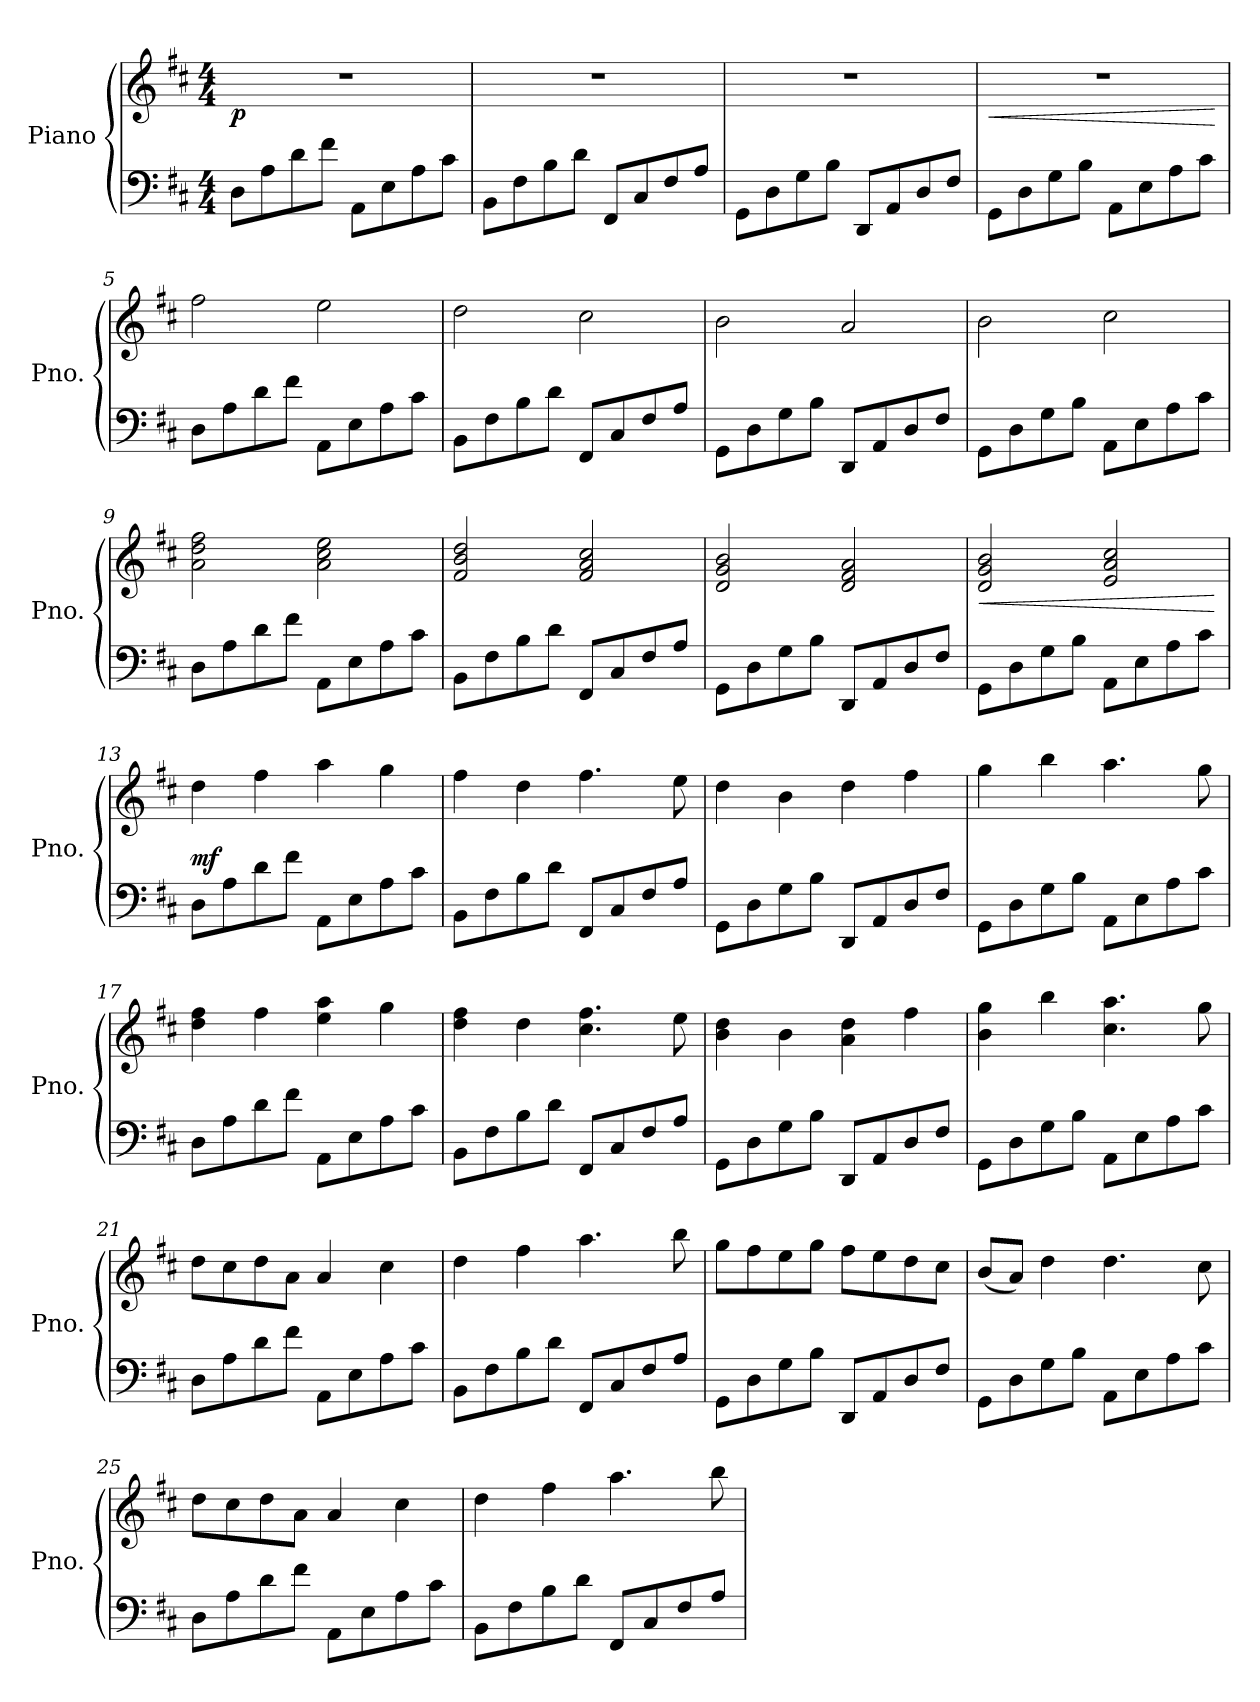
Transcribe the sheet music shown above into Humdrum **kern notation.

**kern	**kern	**dynam
*part1	*part1	*part1
*staff2	*staff1	*staff1/2
*I"Piano	*	*
*I'Pno.	*	*
*clefF4	*clefG2	*
*k[f#c#]	*k[f#c#]	*
*M4/4	*M4/4	*
*MM100	*MM100	*
=1	=1	=1
!	!	!LO:DY:b
8D\L	1r	p
8A<\	.	.
8d\	.	.
8f#\J	.	.
8AA\L	.	.
8E<\	.	.
8A\	.	.
8c#\J	.	.
=2	=2	=2
8BB\L	1r	.
8F#<\	.	.
8B\	.	.
8d\J	.	.
8FF#/L	.	.
8C#</	.	.
8F#</	.	.
8A</J	.	.
=3	=3	=3
8GG\L	1r	.
8D<\	.	.
8G\	.	.
8B\J	.	.
8DD/L	.	.
8AA</	.	.
8D/	.	.
8F#/J	.	.
=4	=4	=4
!	!	!LO:HP:b
8GG\L	1r	<
8D<\	.	.
8G\	.	.
8B\J	.	.
8AA\L	.	.
8E<\	.	.
8A\	.	.
8c#\J	.	.
.	.	[
=5	=5	=5
!	!	!LO:DY:a=2
8D\L	2ff#\	other-dynamics
8A\	.	.
8d\	.	.
8f#\J	.	.
8AA\L	2ee\	.
8E\	.	.
8A\	.	.
8c#\J	.	.
=6	=6	=6
8BB\L	2dd\	.
8F#\	.	.
8B\	.	.
8d\J	.	.
8FF#/L	2cc#\	.
8C#/	.	.
8F#/	.	.
8A/J	.	.
=7	=7	=7
8GG\L	2b\	.
8D\	.	.
8G\	.	.
8B\J	.	.
8DD/L	2a/	.
8AA/	.	.
8D/	.	.
8F#/J	.	.
=8	=8	=8
8GG\L	2b\	.
8D\	.	.
8G\	.	.
8B\J	.	.
8AA\L	2cc#\	.
8E\	.	.
8A\	.	.
8c#\J	.	.
=9	=9	=9
8D\L	2a\ 2dd\ 2ff#\	.
8A\	.	.
8d\	.	.
8f#\J	.	.
8AA\L	2a\ 2cc#\ 2ee\	.
8E\	.	.
8A\	.	.
8c#\J	.	.
=10	=10	=10
8BB\L	2f#/ 2b/ 2dd/	.
8F#\	.	.
8B\	.	.
8d\J	.	.
8FF#/L	2f#/ 2a/ 2cc#/	.
8C#/	.	.
8F#/	.	.
8A/J	.	.
=11	=11	=11
8GG\L	2d/ 2g/ 2b/	.
8D\	.	.
8G\	.	.
8B\J	.	.
8DD/L	2d/ 2f#/ 2a/	.
8AA/	.	.
8D/	.	.
8F#/J	.	.
=12	=12	=12
!	!	!LO:HP:b
8GG\L	2d/ 2g/ 2b/	<
8D\	.	.
8G\	.	.
8B\J	.	.
8AA\L	2e/ 2a/ 2cc#/	.
8E\	.	.
8A\	.	.
8c#\J	.	.
.	.	[
=13	=13	=13
!	!	!LO:DY:a=2
8D\L	4dd\	mf
8A\	.	.
8d\	4ff#\	.
8f#\J	.	.
8AA\L	4aa\	.
8E\	.	.
8A\	4gg\	.
8c#\J	.	.
=14	=14	=14
8BB\L	4ff#\	.
8F#\	.	.
8B\	4dd\	.
8d\J	.	.
8FF#/L	4.ff#\	.
8C#/	.	.
8F#/	.	.
8A/J	8ee\	.
=15	=15	=15
8GG\L	4dd\	.
8D\	.	.
8G\	4b\	.
8B\J	.	.
8DD/L	4dd\	.
8AA/	.	.
8D/	4ff#\	.
8F#/J	.	.
=16	=16	=16
8GG\L	4gg\	.
8D\	.	.
8G\	4bb\	.
8B\J	.	.
8AA\L	4.aa\	.
8E\	.	.
8A\	.	.
8c#\J	8gg\	.
=17	=17	=17
8D\L	4dd\ 4ff#\	.
8A\	.	.
8d\	4ff#\	.
8f#\J	.	.
8AA\L	4ee\ 4aa\	.
8E\	.	.
8A\	4gg\	.
8c#\J	.	.
=18	=18	=18
8BB\L	4dd\ 4ff#\	.
8F#\	.	.
8B\	4dd\	.
8d\J	.	.
8FF#/L	4.cc#\ 4.ff#\	.
8C#/	.	.
8F#/	.	.
8A/J	8ee\	.
=19	=19	=19
8GG\L	4b\ 4dd\	.
8D\	.	.
8G\	4b\	.
8B\J	.	.
8DD/L	4a\ 4dd\	.
8AA/	.	.
8D/	4ff#\	.
8F#/J	.	.
=20	=20	=20
8GG\L	4b\ 4gg\	.
8D\	.	.
8G\	4bb\	.
8B\J	.	.
8AA\L	4.cc#\ 4.aa\	.
8E\	.	.
8A\	.	.
8c#\J	8gg\	.
=21	=21	=21
8D\L	8dd\L	.
8A\	8cc#\	.
8d\	8dd\	.
8f#\J	8a\J	.
8AA\L	4a/	.
8E\	.	.
8A\	4cc#\	.
8c#\J	.	.
=22	=22	=22
8BB\L	4dd\	.
8F#\	.	.
8B\	4ff#\	.
8d\J	.	.
8FF#/L	4.aa\	.
8C#/	.	.
8F#/	.	.
8A/J	8bb\	.
=23	=23	=23
8GG\L	8gg\L	.
8D\	8ff#\	.
8G\	8ee\	.
8B\J	8gg\J	.
8DD/L	8ff#\L	.
8AA/	8ee\	.
8D/	8dd\	.
8F#/J	8cc#\J	.
=24	=24	=24
8GG\L	(<8b/L	.
8D\	8a/J)	.
8G\	4dd\	.
8B\J	.	.
8AA\L	4.dd\	.
8E\	.	.
8A\	.	.
8c#\J	8cc#\	.
=25	=25	=25
8D\L	8dd\L	.
8A\	8cc#\	.
8d\	8dd\	.
8f#\J	8a\J	.
8AA\L	4a/	.
8E\	.	.
8A\	4cc#\	.
8c#\J	.	.
=26	=26	=26
8BB\L	4dd\	.
8F#\	.	.
8B\	4ff#\	.
8d\J	.	.
8FF#/L	4.aa\	.
8C#/	.	.
8F#/	.	.
8A/J	8bb\	.
=	=	=
*-	*-	*-
